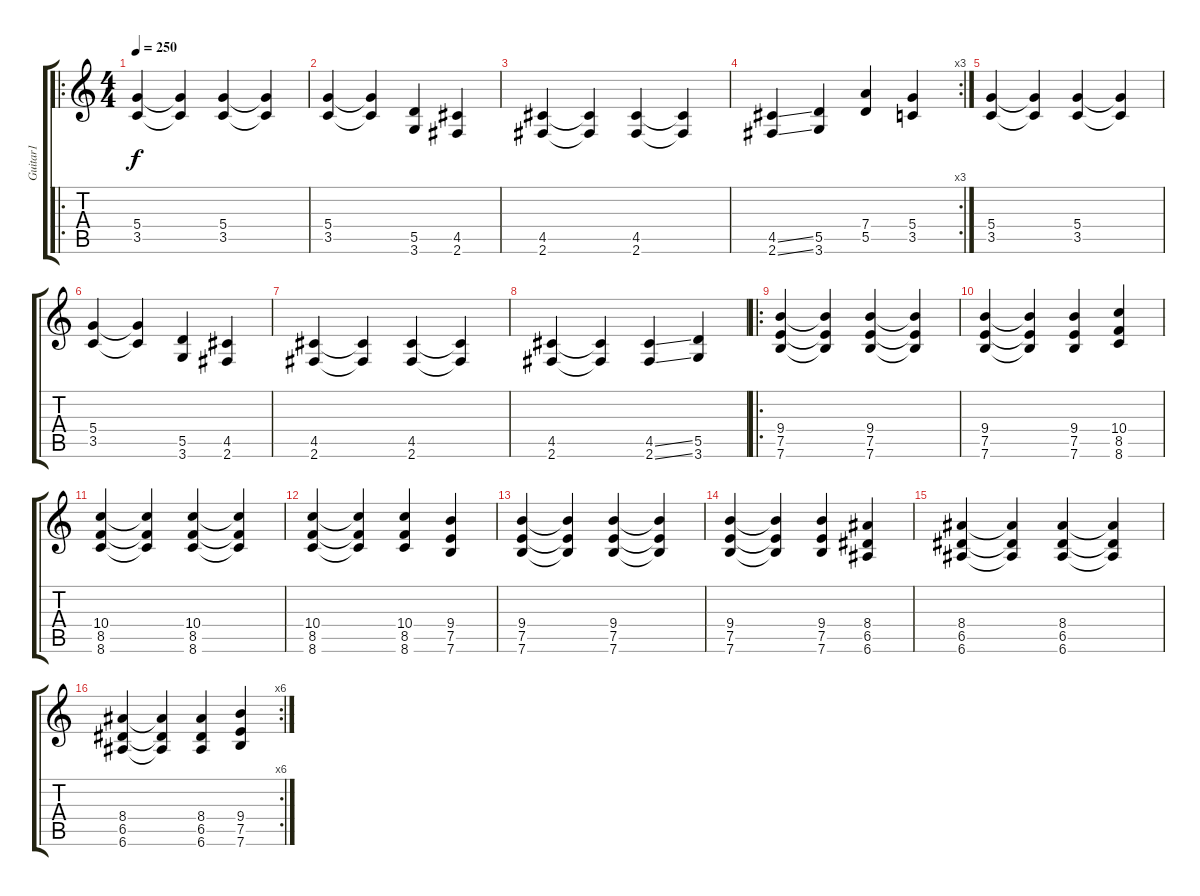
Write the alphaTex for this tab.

\track ("Guitar1" "Guitar1") {instrument distortionguitar}
\staff {score tabs}
\tuning (E4 B3 G3 D3 A2 E2) {hide}
\ro
\ts (4 4)
\tempo 250
\clef g2
\ks c
(5.4 3.5).4{dy f instrument distortionguitar} (5.4{t} 3.5{t}).4 (5.4 3.5).4 (5.4{t} 3.5{t}).4 |
(5.4 3.5).4 (5.4{t} 3.5{t}).4 (5.5 3.6).4 (4.5 2.6).4 |
(4.5 2.6).4 (4.5{t} 2.6{t}).4 (4.5 2.6).4 (4.5{t} 2.6{t}).4 |
\rc 3
(4.5{ss} 2.6{ss}).4 (5.5 3.6).4 (7.4 5.5).4 (5.4 3.5).4 |
(5.4 3.5).4{instrument distortionguitar} (5.4{t} 3.5{t}).4 (5.4 3.5).4 (5.4{t} 3.5{t}).4 |
(5.4 3.5).4 (5.4{t} 3.5{t}).4 (5.5 3.6).4 (4.5 2.6).4 |
(4.5 2.6).4 (4.5{t} 2.6{t}).4 (4.5 2.6).4 (4.5{t} 2.6{t}).4 |
(4.5 2.6).4 (4.5{t} 2.6{t}).4 (4.5{ss} 2.6{ss}).4 (5.5 3.6).4 |
\ro
(9.4 7.5 7.6).4 (9.4{t} 7.5{t} 7.6{t}).4 (9.4 7.5 7.6).4 (9.4{t} 7.5{t} 7.6{t}).4 |
(9.4 7.5 7.6).4 (9.4{t} 7.5{t} 7.6{t}).4 (9.4 7.5 7.6).4 (10.4 8.5 8.6).4 |
(10.4 8.5 8.6).4 (10.4{t} 8.5{t} 8.6{t}).4 (10.4 8.5 8.6).4 (10.4{t} 8.5{t} 8.6{t}).4 |
(10.4 8.5 8.6).4 (10.4{t} 8.5{t} 8.6{t}).4 (10.4 8.5 8.6).4 (9.4 7.5 7.6).4 |
(9.4 7.5 7.6).4 (9.4{t} 7.5{t} 7.6{t}).4 (9.4 7.5 7.6).4 (9.4{t} 7.5{t} 7.6{t}).4 |
(9.4 7.5 7.6).4 (9.4{t} 7.5{t} 7.6{t}).4 (9.4 7.5 7.6).4 (8.4 6.5 6.6).4 |
(8.4 6.5 6.6).4 (8.4{t} 6.5{t} 6.6{t}).4 (8.4 6.5 6.6).4 (8.4{t} 6.5{t} 6.6{t}).4 |
\rc 6
(8.4 6.5 6.6).4 (8.4{t} 6.5{t} 6.6{t}).4 (8.4 6.5 6.6).4 (9.4 7.5 7.6).4
